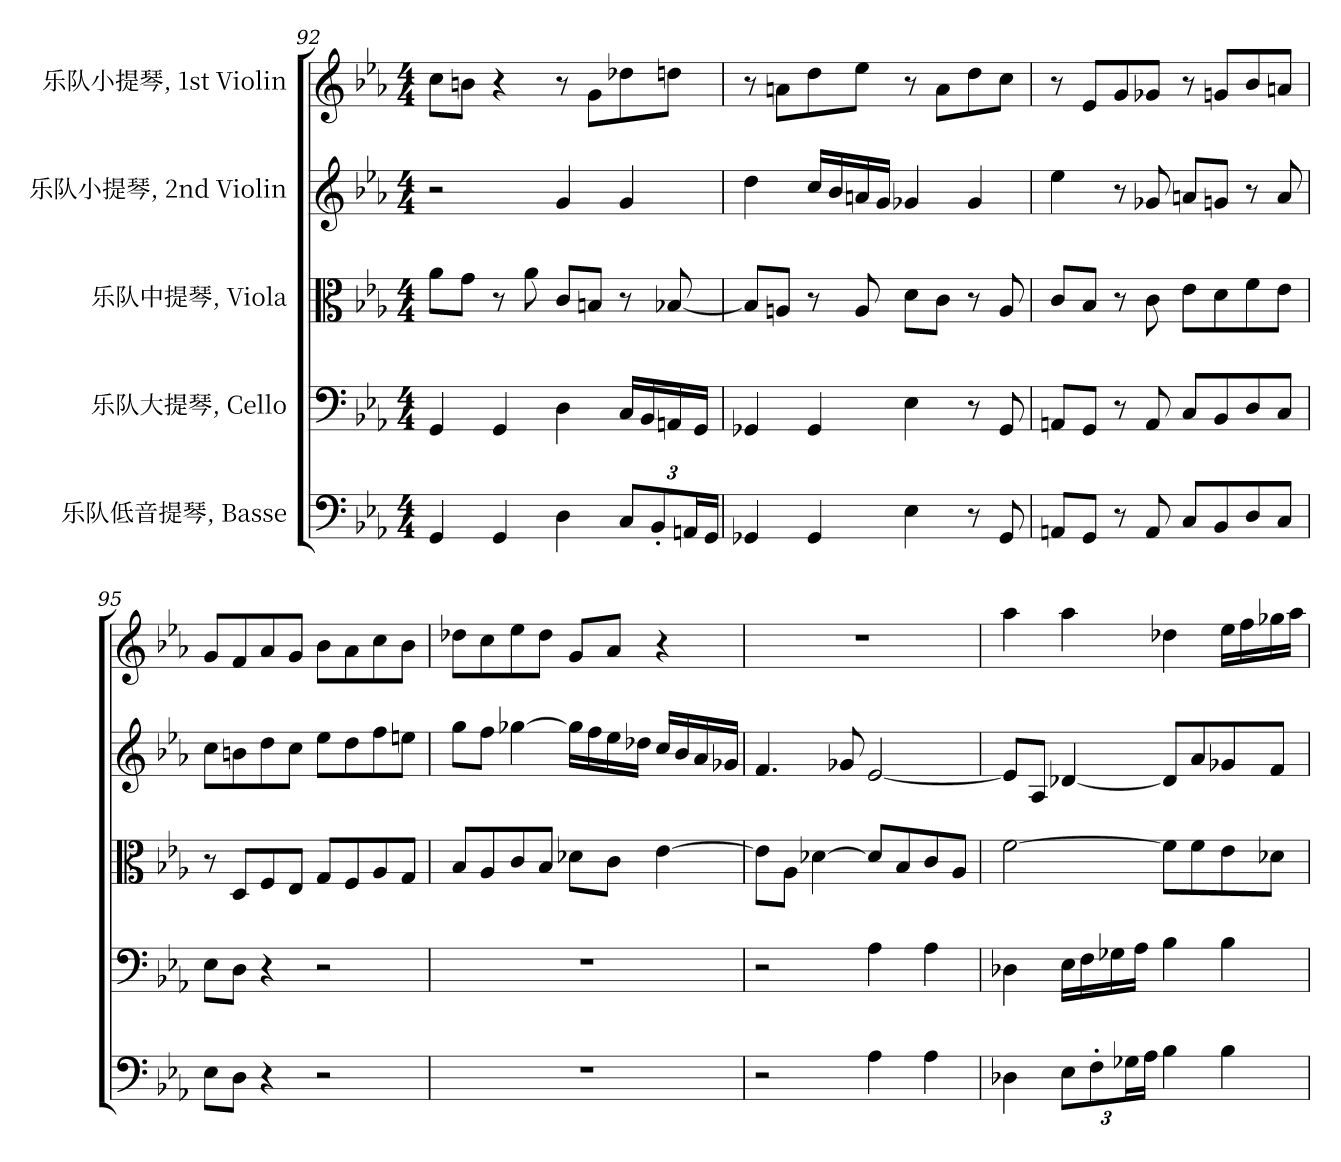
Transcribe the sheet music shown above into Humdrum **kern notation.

**kern	**kern	**kern	**kern	**kern
*part5	*part4	*part3	*part2	*part1
*staff5	*staff4	*staff3	*staff2	*staff1
*I"乐队低音提琴, Basse	*I"乐队大提琴, Cello	*I"乐队中提琴, Viola	*I"乐队小提琴, 2nd Violin	*I"乐队小提琴, 1st Violin
*clefF4	*clefF4	*clefC3	*clefG2	*clefG2
*ITrd7c12	*	*	*	*
*k[b-e-a-]	*k[b-e-a-]	*k[b-e-a-]	*k[b-e-a-]	*k[b-e-a-]
*M4/4	*M4/4	*M4/4	*M4/4	*M4/4
*MM106	*MM106	*MM106	*MM106	*MM106
=92	=92	=92	=92	=92
4GGG/	4GG/	8a-\L	2r	8cc\L
.	.	8g\J	.	8bn\J
*	*	*	*	*MM114
4GGG/	4GG/	8r	.	4r
.	.	8a-\	.	.
*	*	*	*	*MM108
4DD\	4D\	8c/L	4g/	8r
.	.	8Bn/J	.	8g\L
*Xbrackettup	*	*	*	*
*	*	*	*	*MM114
12CC/L	16C/LL	8r	4g/	8dd-X\
.	16BB-/	.	.	.
12BBB-'/	.	.	.	.
.	16AAn/	[8B-X/	.	8ddn\J
24AAAn/L	.	.	.	.
.	16GG/JJ	.	.	.
24GGG/JJ	.	.	.	.
=93	=93	=93	=93	=93
*	*	*	*	*MM106
4GGG-X/	4GG-X/	8B-/L]	4dd\	8r
.	.	8An/J	.	8an\L
*	*	*	*	*MM114
4GGG-/	4GG-/	8r	16cc/LL	8dd\
.	.	.	16b-/	.
.	.	8A/	16an/	8ee-\J
.	.	.	16g/JJ	.
*	*	*	*	*MM108
4EE-\	4E-\	8d\L	4g-X/	8r
.	.	8c\J	.	8a\L
*	*	*	*	*MM114
8r	8r	8r	4g-/	8dd\
8GGG-/	8GG-/	8A/	.	8cc\J
!!LO:PB:g=z
=94	=94	=94	=94	=94
*	*	*	*	*MM106
8AAAn/L	8AAn/L	8c/L	4ee-\	8r
8GGG/J	8GG/J	8B-/J	.	8e-/L
*	*	*	*	*MM114
8r	8r	8r	8r	8g/
8AAA/	8AA/	8c\	8g-X/	8g-X/J
*	*	*	*	*MM108
8CC/L	8C/L	8e-\L	8an/L	8r
8BBB-/	8BB-/	8d\	8gn/J	8gn/L
*	*	*	*	*MM114
8DD/	8D/	8f\	8r	8b-/
8CC/J	8C/J	8e-\J	8a/	8an/J
=95	=95	=95	=95	=95
*	*	*	*	*MM106
8EE-\L	8E-\L	8r	8cc\L	8g/L
8DD\J	8D\J	8D/L	8bn\	8f/
*	*	*	*	*MM114
4r	4r	8F/	8dd\	8a-/
.	.	8E-/J	8cc\J	8g/J
*	*	*	*	*MM108
2r	2r	8G/L	8ee-\L	8b-\L
.	.	8F/	8dd\	8a-\
*	*	*	*	*MM114
.	.	8A-/	8ff\	8cc\
.	.	8G/J	8een\J	8b-\J
=96	=96	=96	=96	=96
*	*	*	*	*MM106
1r	1r	8B-/L	8gg\L	8dd-X\L
.	.	8A-/	8ff\J	8cc\
*	*	*	*	*MM114
.	.	8c/	[4gg-X\	8ee-\
.	.	8B-/J	.	8dd-\J
*	*	*	*	*MM108
.	.	8d-X\L	16gg-\LL]	8g/L
.	.	.	16ff\	.
.	.	8c\J	16ee-\	8a-/J
.	.	.	16dd-X\JJ	.
*	*	*	*	*MM114
.	.	[4e-\	16cc/LL	4r
.	.	.	16b-/	.
.	.	.	16a-/	.
.	.	.	16g-X/JJ	.
!!LO:LB:g=z
=97	=97	=97	=97	=97
*	*	*	*	*MM106
2r	2r	8e-\L]	4.f/	1r
.	.	8A-\J	.	.
.	.	[4d-X\	.	.
.	.	.	8g-X/	.
4AA-\	4A-\	8d-/L]	[2e-/	.
.	.	8B-/	.	.
4AA-\	4A-\	8c/	.	.
.	.	8A-/J	.	.
=98	=98	=98	=98	=98
*	*	*	*	*MM106
4DD-X\	4D-X\	[2f\	8e-/L]	4aa-\
.	.	.	8A-/J	.
*	*	*	*	*MM114
12EE-\L	16E-\LL	.	[4d-X/	4aa-\
.	16F\	.	.	.
12FF'\	.	.	.	.
.	16G-X\	.	.	.
24GG-X\L	.	.	.	.
.	16A-\JJ	.	.	.
24AA-\JJ	.	.	.	.
*	*	*	*	*MM108
4BB-\	4B-\	8f\L]	8d-/L]	4dd-X\
.	.	8f\	8a-/	.
*	*	*	*	*MM114
4BB-\	4B-\	8e-\	8g-X/	16ee-\LL
.	.	.	.	16ff\
.	.	8d-X\J	8f/J	16gg-X\
.	.	.	.	16aa-\JJ
=	=	=	=	=
*-	*-	*-	*-	*-
